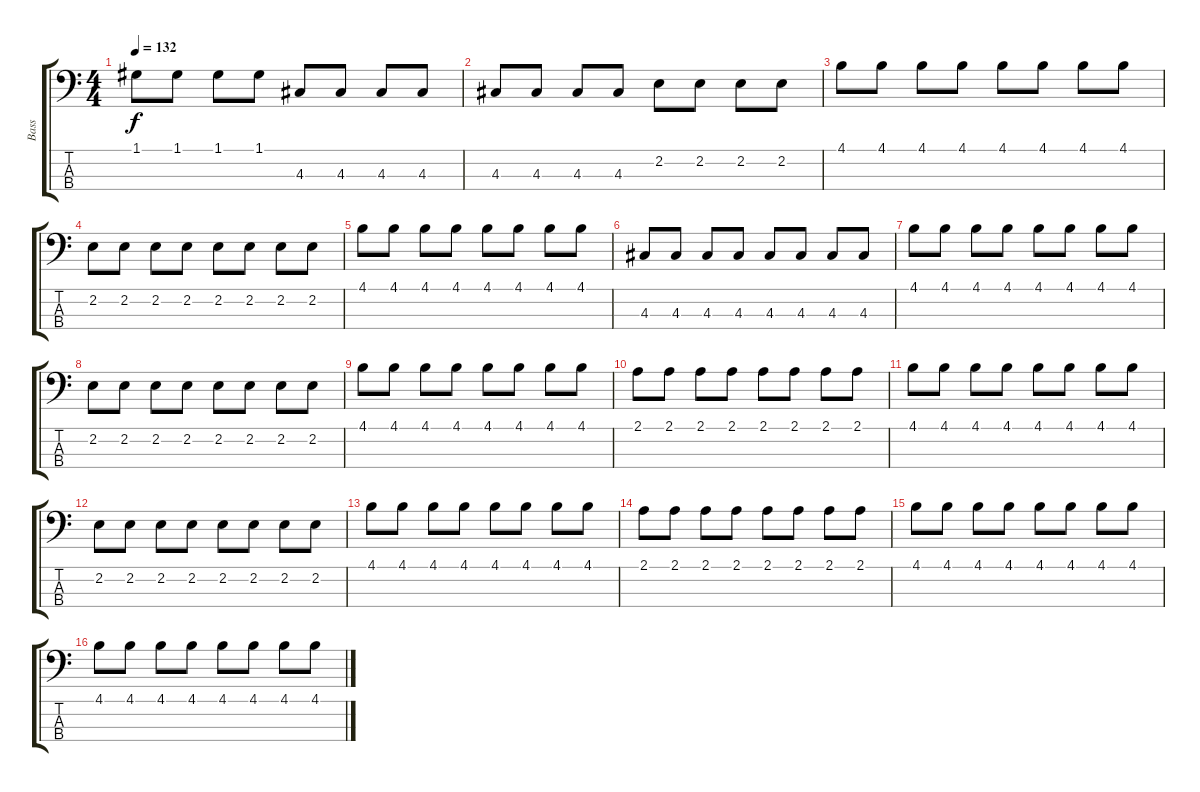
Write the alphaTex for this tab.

\track ("Bass" "Bass") {instrument electricbassfinger}
\staff {score tabs}
\tuning (G2 D2 A1 E1) {hide}
\ts (4 4)
\tempo 132
\clef f4
\ks c
1.1.8{dy f} 1.1.8 1.1.8 1.1.8 4.3.8 4.3.8 4.3.8 4.3.8 |
4.3.8 4.3.8 4.3.8 4.3.8 2.2.8 2.2.8 2.2.8 2.2.8 |
4.1.8 4.1.8 4.1.8 4.1.8 4.1.8 4.1.8 4.1.8 4.1.8 |
2.2.8 2.2.8 2.2.8 2.2.8 2.2.8 2.2.8 2.2.8 2.2.8 |
4.1.8 4.1.8 4.1.8 4.1.8 4.1.8 4.1.8 4.1.8 4.1.8 |
4.3.8 4.3.8 4.3.8 4.3.8 4.3.8 4.3.8 4.3.8 4.3.8 |
4.1.8 4.1.8 4.1.8 4.1.8 4.1.8 4.1.8 4.1.8 4.1.8 |
2.2.8 2.2.8 2.2.8 2.2.8 2.2.8 2.2.8 2.2.8 2.2.8 |
4.1.8 4.1.8 4.1.8 4.1.8 4.1.8 4.1.8 4.1.8 4.1.8 |
2.1.8 2.1.8 2.1.8 2.1.8 2.1.8 2.1.8 2.1.8 2.1.8 |
4.1.8 4.1.8 4.1.8 4.1.8 4.1.8 4.1.8 4.1.8 4.1.8 |
2.2.8 2.2.8 2.2.8 2.2.8 2.2.8 2.2.8 2.2.8 2.2.8 |
4.1.8 4.1.8 4.1.8 4.1.8 4.1.8 4.1.8 4.1.8 4.1.8 |
2.1.8 2.1.8 2.1.8 2.1.8 2.1.8 2.1.8 2.1.8 2.1.8 |
4.1.8 4.1.8 4.1.8 4.1.8 4.1.8 4.1.8 4.1.8 4.1.8 |
4.1.8 4.1.8 4.1.8 4.1.8 4.1.8 4.1.8 4.1.8 4.1.8
